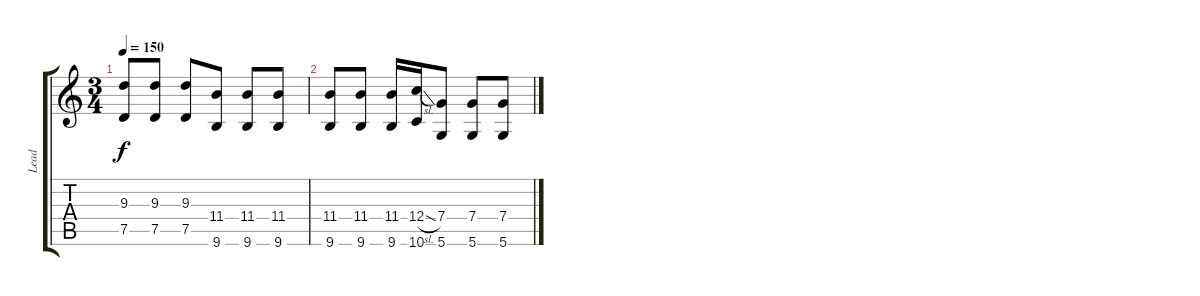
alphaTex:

\track ("Lead" "Lead") {instrument distortionguitar}
\staff {score tabs}
\tuning (D4 A3 F3 C3 G2 D2) {hide}
\ts (3 4)
\tempo 150
\clef g2
\ks c
(9.3 7.5).8{dy f} (9.3 7.5).8 (9.3 7.5).8 (11.4 9.6).8 (11.4 9.6).8 (11.4 9.6).8 |
(11.4 9.6).8 (11.4 9.6).8 (11.4 9.6).16 (12.4{sl} 10.6).16 (7.4 5.6).8 (7.4 5.6).8 (7.4 5.6).8
